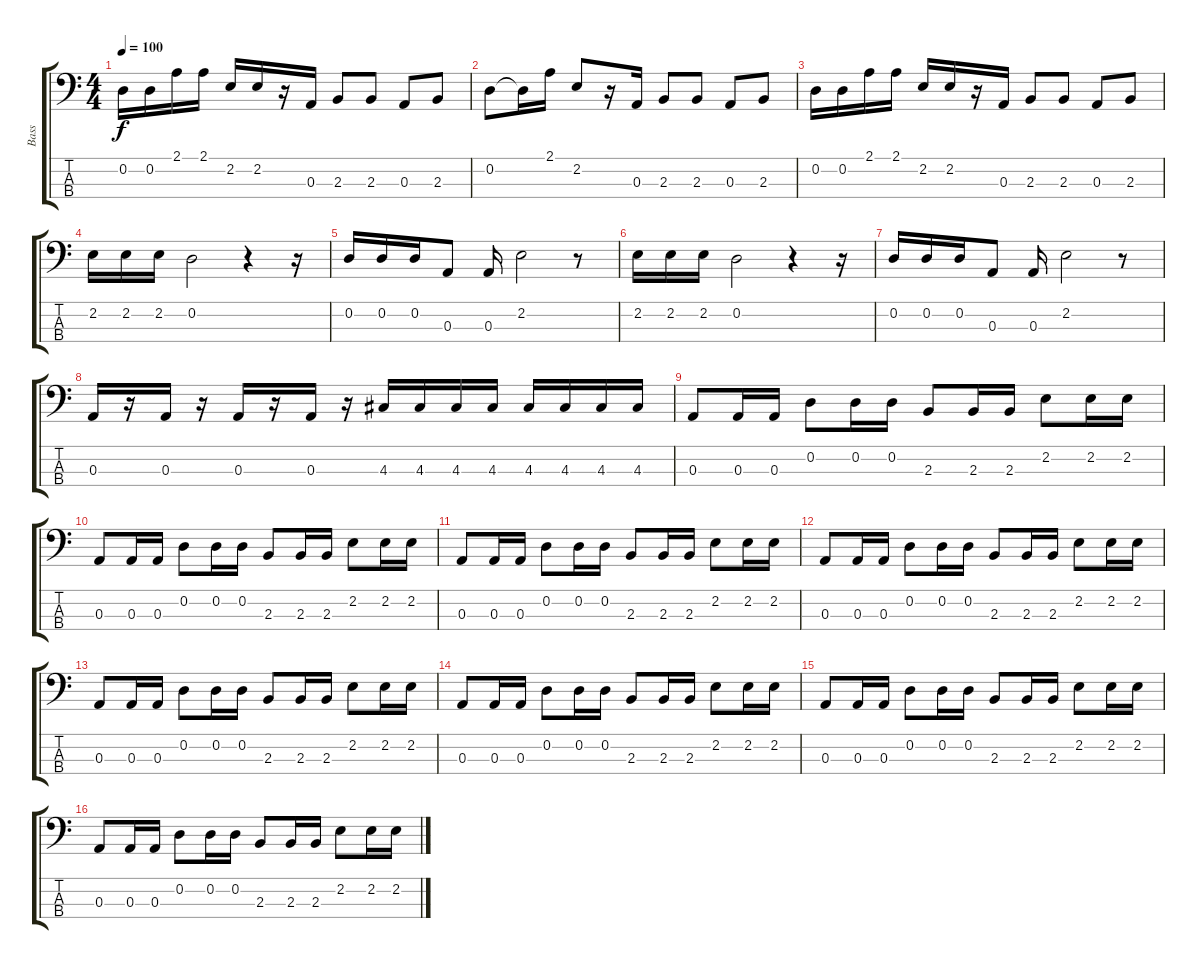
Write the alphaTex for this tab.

\track ("Bass" "Bass") {instrument electricbassfinger}
\staff {score tabs}
\tuning (G2 D2 A1 E1) {hide}
\ts (4 4)
\tempo 100
\clef f4
\ks c
0.2.16{dy f} 0.2.16 2.1.16 2.1.16 2.2.16 2.2.16 r.16 0.3.16 2.3.8 2.3.8 0.3.8 2.3.8 |
0.2.8 0.2{t}.16 2.1.16 2.2.8 r.16 0.3.16 2.3.8 2.3.8 0.3.8 2.3.8 |
0.2.16 0.2.16 2.1.16 2.1.16 2.2.16 2.2.16 r.16 0.3.16 2.3.8 2.3.8 0.3.8 2.3.8 |
2.2.16 2.2.16 2.2.16 0.2.2 r.4 r.16 |
0.2.16 0.2.16 0.2.16 0.3.8 0.3.16 2.2.2 r.8 |
2.2.16 2.2.16 2.2.16 0.2.2 r.4 r.16 |
0.2.16 0.2.16 0.2.16 0.3.8 0.3.16 2.2.2 r.8 |
0.3.16 r.16 0.3.16 r.16 0.3.16 r.16 0.3.16 r.16 4.3.16 4.3.16 4.3.16 4.3.16 4.3.16 4.3.16 4.3.16 4.3.16 |
0.3.8 0.3.16 0.3.16 0.2.8 0.2.16 0.2.16 2.3.8 2.3.16 2.3.16 2.2.8 2.2.16 2.2.16 |
0.3.8 0.3.16 0.3.16 0.2.8 0.2.16 0.2.16 2.3.8 2.3.16 2.3.16 2.2.8 2.2.16 2.2.16 |
0.3.8 0.3.16 0.3.16 0.2.8 0.2.16 0.2.16 2.3.8 2.3.16 2.3.16 2.2.8 2.2.16 2.2.16 |
0.3.8 0.3.16 0.3.16 0.2.8 0.2.16 0.2.16 2.3.8 2.3.16 2.3.16 2.2.8 2.2.16 2.2.16 |
0.3.8 0.3.16 0.3.16 0.2.8 0.2.16 0.2.16 2.3.8 2.3.16 2.3.16 2.2.8 2.2.16 2.2.16 |
0.3.8 0.3.16 0.3.16 0.2.8 0.2.16 0.2.16 2.3.8 2.3.16 2.3.16 2.2.8 2.2.16 2.2.16 |
0.3.8 0.3.16 0.3.16 0.2.8 0.2.16 0.2.16 2.3.8 2.3.16 2.3.16 2.2.8 2.2.16 2.2.16 |
0.3.8 0.3.16 0.3.16 0.2.8 0.2.16 0.2.16 2.3.8 2.3.16 2.3.16 2.2.8 2.2.16 2.2.16
